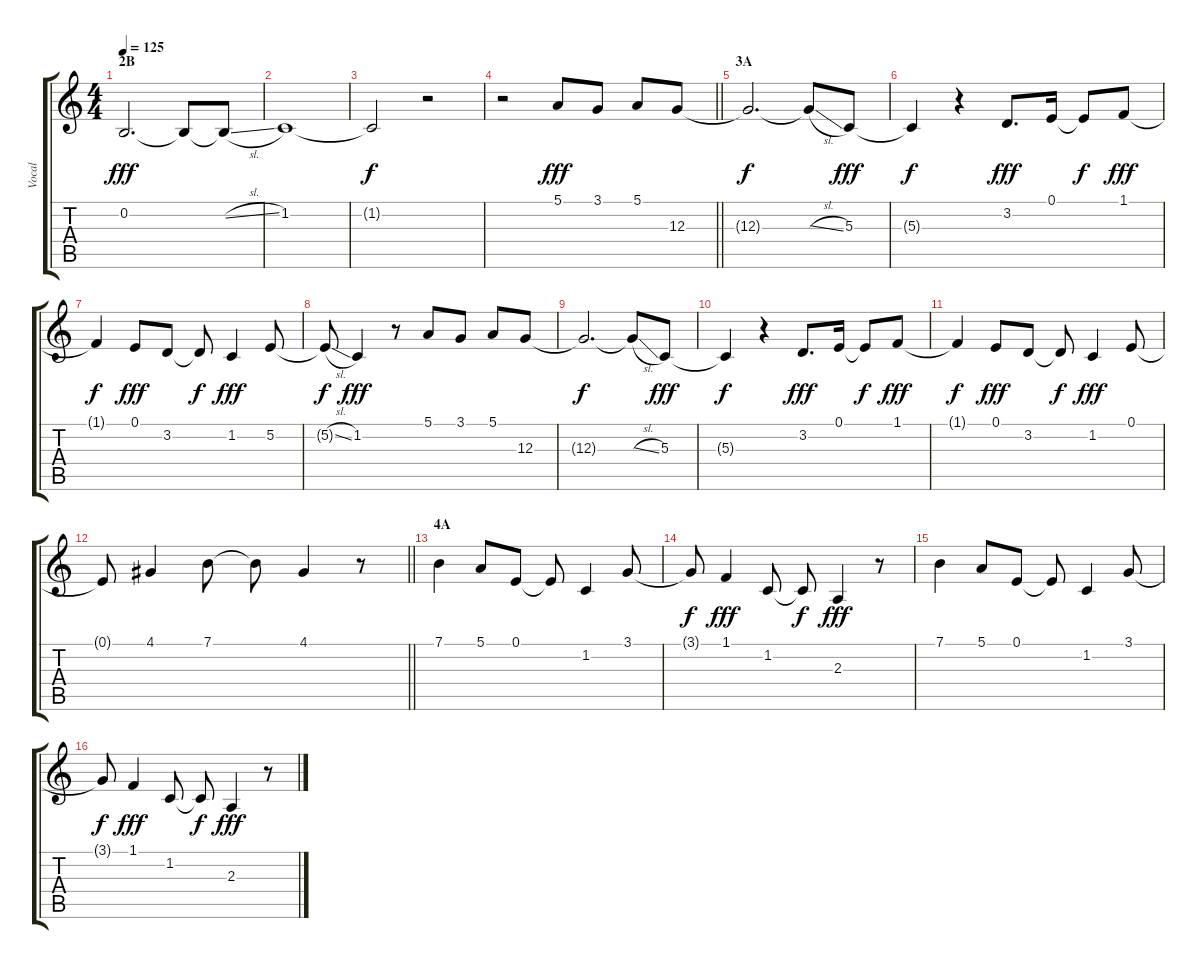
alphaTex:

\track ("Vocal" "Vocal") {instrument voiceoohs}
\staff {score tabs}
\tuning (E4 B3 G3 D3 A2 E2) {hide}
\ts (4 4)
\section ("" "2B")
\tempo 125
\clef g2
\ks c
0.2.2{d dy fff} 0.2{t}.8 0.2{sl t}.8 |
1.2.1 |
1.2{t}.2{dy f} r.2 |
\barLineRight lightlight
r.2 5.1.8{dy fff} 3.1.8 5.1.8 12.3.8 |
\section ("" "3A")
12.3{t}.2{d dy f} 12.3{sl t}.8 5.3.8{dy fff} |
5.3{t}.4{dy f} r.4 3.2.8{d dy fff} 0.1.16 0.1{t}.8{dy f} 1.1.8{dy fff} |
1.1{t}.4{dy f} 0.1.8{dy fff} 3.2.8 3.2{t}.8{dy f} 1.2.4{dy fff} 5.2.8 |
5.2{sl t}.8{dy f} 1.2.4{dy fff} r.8 5.1.8 3.1.8 5.1.8 12.3.8 |
12.3{t}.2{d dy f} 12.3{sl t}.8 5.3.8{dy fff} |
5.3{t}.4{dy f} r.4 3.2.8{d dy fff} 0.1.16 0.1{t}.8{dy f} 1.1.8{dy fff} |
1.1{t}.4{dy f} 0.1.8{dy fff} 3.2.8 3.2{t}.8{dy f} 1.2.4{dy fff} 0.1.8 |
\barLineRight lightlight
0.1{t}.8 4.1.4 7.1.8 7.1{t}.8 4.1.4 r.8 |
\section ("" "4A")
7.1.4 5.1.8 0.1.8 0.1{t}.8 1.2.4 3.1.8 |
3.1{t}.8{dy f} 1.1.4{dy fff} 1.2.8 1.2{t}.8{dy f} 2.3.4{dy fff} r.8 |
7.1.4 5.1.8 0.1.8 0.1{t}.8 1.2.4 3.1.8 |
3.1{t}.8{dy f} 1.1.4{dy fff} 1.2.8 1.2{t}.8{dy f} 2.3.4{dy fff} r.8
